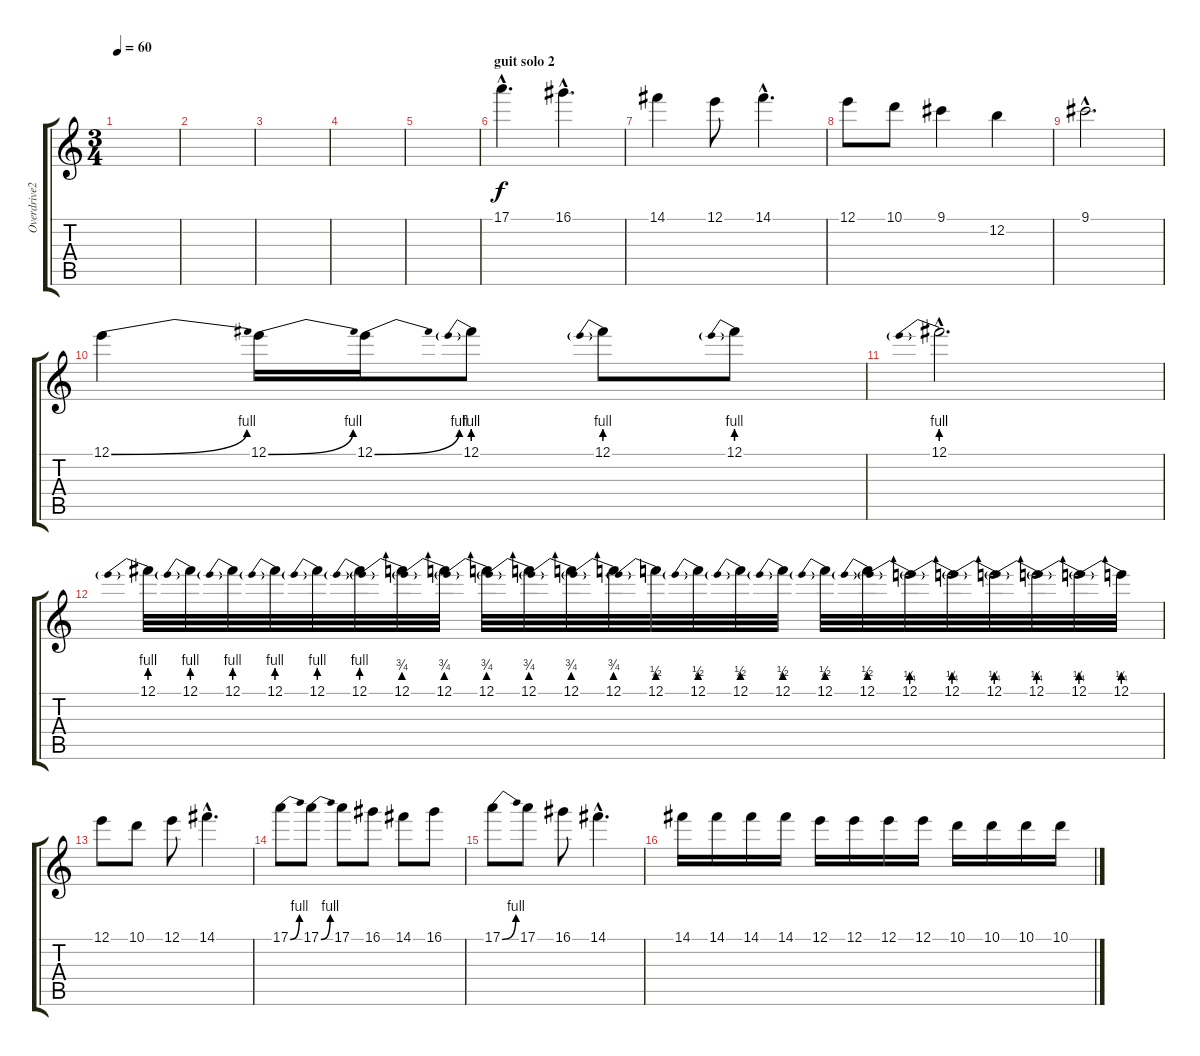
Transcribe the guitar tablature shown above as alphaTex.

\track ("Overdrive2" "Overdrive2") {instrument overdrivenguitar}
\staff {score tabs}
\tuning (E4 B3 G3 D3 A2 E2) {hide}
\ts (3 4)
\tempo 60
\clef g2
\ks c
|
|
|
|
|
\section ("" "guit solo 2")
17.1{hac}.4{d} 16.1{hac}.4{d} |
14.1.4 12.1.8 14.1{hac}.4{d} |
12.1.8 10.1.8 9.1.4 12.2.4 |
9.1{hac}.2{d} |
12.1{be (bend 0 0 60 4)}.4 12.1{be (bend 0 0 60 4)}.16 12.1{be (bend 0 0 60 4)}.16 12.1{be (prebend 0 4 60 4)}.8 12.1{be (prebend 0 4 60 4)}.8 12.1{be (prebend 0 4 60 4)}.8 |
12.1{be (prebend 0 4 60 4) hac}.2{d} |
12.1{be (prebend 0 4 60 4)}.32 12.1{be (prebend 0 4 60 4)}.32 12.1{be (prebend 0 4 60 4)}.32 12.1{be (prebend 0 4 60 4)}.32 12.1{be (prebend 0 4 60 4)}.32 12.1{be (prebend 0 4 60 4)}.32 12.1{be (prebend 0 3 60 3)}.32 12.1{be (prebend 0 3 60 3)}.32 12.1{be (prebend 0 3 60 3)}.32 12.1{be (prebend 0 3 60 3)}.32 12.1{be (prebend 0 3 60 3)}.32 12.1{be (prebend 0 3 60 3)}.32 12.1{be (prebend 0 2 60 2)}.32 12.1{be (prebend 0 2 60 2)}.32 12.1{be (prebend 0 2 60 2)}.32 12.1{be (prebend 0 2 60 2)}.32 12.1{be (prebend 0 2 60 2)}.32 12.1{be (prebend 0 2 60 2)}.32 12.1{be (prebend 0 1 60 1)}.32 12.1{be (prebend 0 1 60 1)}.32 12.1{be (prebend 0 1 60 1)}.32 12.1{be (prebend 0 1 60 1)}.32 12.1{be (prebend 0 1 60 1)}.32 12.1{be (prebend 0 1 60 1)}.32 |
12.1.8 10.1.8 12.1.8 14.1{hac}.4{d} |
17.1{be (bend 0 0 60 4)}.8 17.1{be (bend 0 0 60 4)}.8 17.1.8 16.1.8 14.1.8 16.1.8 |
17.1{be (bend 0 0 60 4)}.8 17.1.8 16.1.8 14.1{hac}.4{d} |
14.1.16 14.1.16 14.1.16 14.1.16 12.1.16 12.1.16 12.1.16 12.1.16 10.1.16 10.1.16 10.1.16 10.1.16
